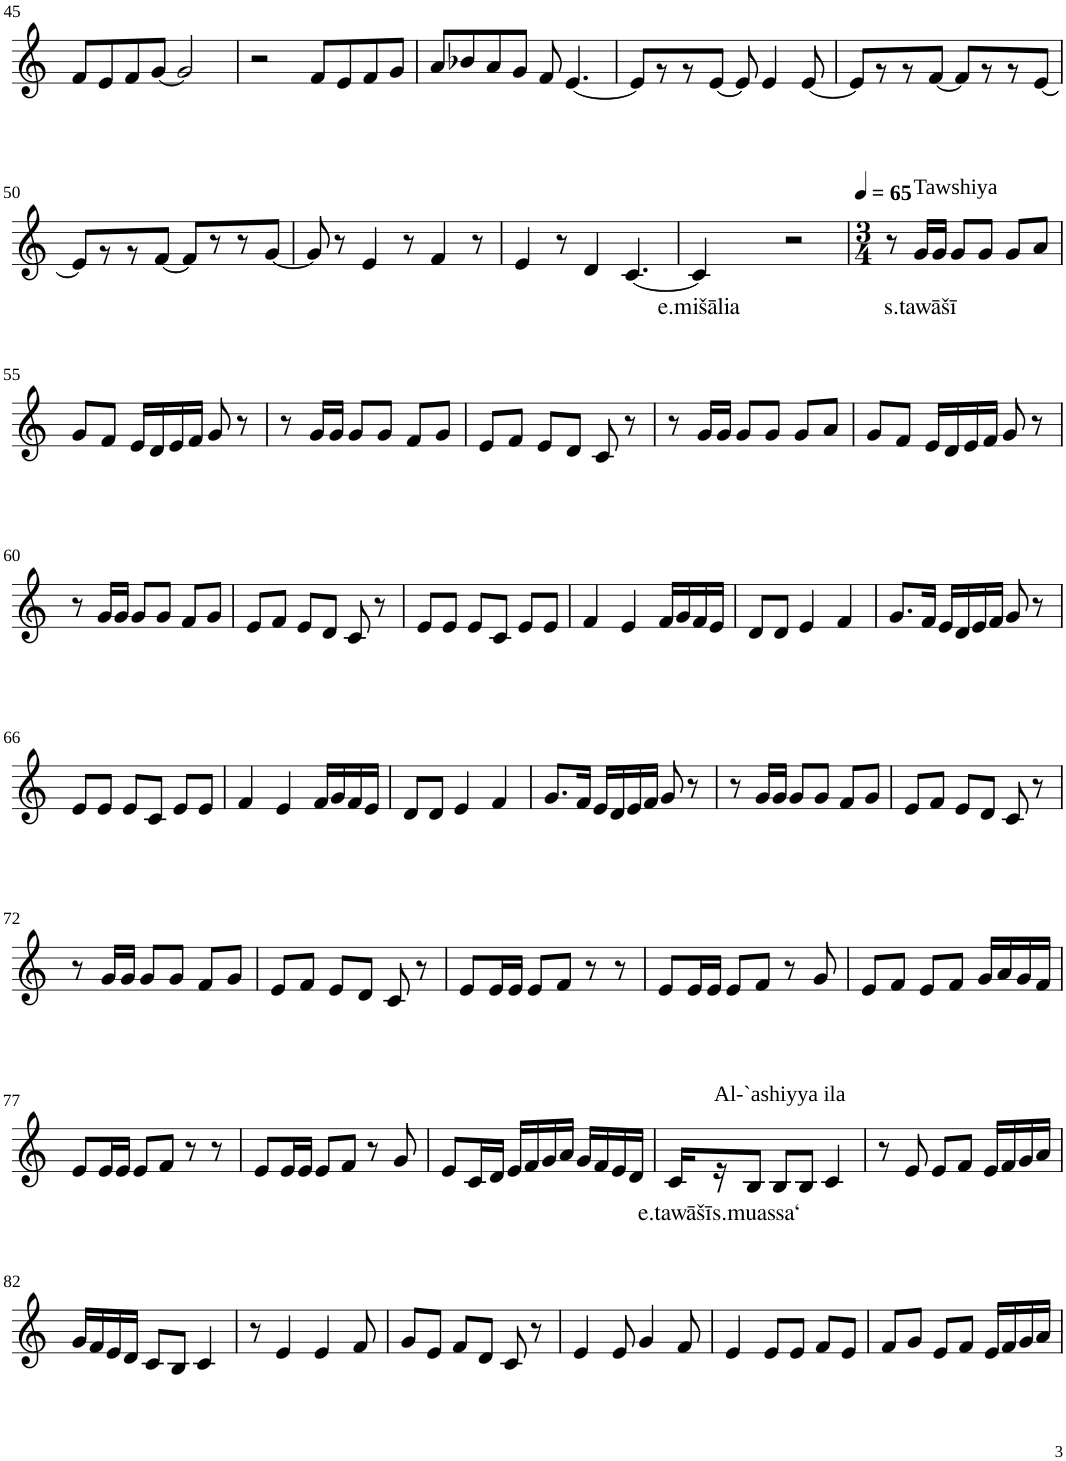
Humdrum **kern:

**kern	**text
*part1	*part1
*staff1	*staff1
*I"Violin	*
!!LO:PB:g=z
*clefG2	*
*k[]	*
*M4/4	*
=45	=45
8f/L	.
8e/	.
8f/	.
[8g/J	.
2g/]	.
=46	=46
2r	.
8f/L	.
8e/	.
8f/	.
8g/J	.
=47	=47
8a/L	.
8b-X/	.
8a/	.
8g/J	.
8f/	.
[4.e/	.
=48	=48
8e/L]	.
8r	.
8r	.
[8e/J	.
8e/]	.
4e/	.
[8e/	.
=49	=49
8e/L]	.
8r	.
8r	.
[8f/J	.
8f/L]	.
8r	.
8r	.
[8e/J	.
!!LO:LB:g=z
=50	=50
8e/L]	.
8r	.
8r	.
[8f/J	.
8f/L]	.
8r	.
8r	.
[8g/J	.
=51	=51
8g/]	.
8r	.
4e/	.
8r	.
4f/	.
8r	.
=52	=52
4e/	.
8r	.
4d/	.
[4.c/	.
=53	=53
!	!LO:LY:b
4c/]	e.mišālia
4.ryy	.
4.r	.
=54	=54
*M3/4	*
*MM65	*
8r	.
!LO:TX:a:t=Tawshiya	!
8r	.
!	!LO:LY:b
16g/LL	s.tawāšī
16g/JJ	.
8g/L	.
8g/J	.
8g/L	.
8a/J	.
!!LO:LB:g=z
=55	=55
8g/L	.
8f/J	.
16e/LL	.
16d/	.
16e/	.
16f/JJ	.
8g/	.
8r	.
=56	=56
8r	.
16g/LL	.
16g/JJ	.
8g/L	.
8g/J	.
8f/L	.
8g/J	.
=57	=57
8e/L	.
8f/J	.
8e/L	.
8d/J	.
8c/	.
8r	.
=58	=58
8r	.
16g/LL	.
16g/JJ	.
8g/L	.
8g/J	.
8g/L	.
8a/J	.
=59	=59
8g/L	.
8f/J	.
16e/LL	.
16d/	.
16e/	.
16f/JJ	.
8g/	.
8r	.
!!LO:LB:g=z
=60	=60
8r	.
16g/LL	.
16g/JJ	.
8g/L	.
8g/J	.
8f/L	.
8g/J	.
=61	=61
8e/L	.
8f/J	.
8e/L	.
8d/J	.
8c/	.
8r	.
=62	=62
8e/L	.
8e/J	.
8e/L	.
8c/J	.
8e/L	.
8e/J	.
=63	=63
4f/	.
4e/	.
16f/LL	.
16g/	.
16f/	.
16e/JJ	.
=64	=64
8d/L	.
8d/J	.
4e/	.
4f/	.
=65	=65
8.g/L	.
16f/Jk	.
16e/LL	.
16d/	.
16e/	.
16f/JJ	.
8g/	.
8r	.
!!LO:LB:g=z
=66	=66
8e/L	.
8e/J	.
8e/L	.
8c/J	.
8e/L	.
8e/J	.
=67	=67
4f/	.
4e/	.
16f/LL	.
16g/	.
16f/	.
16e/JJ	.
=68	=68
8d/L	.
8d/J	.
4e/	.
4f/	.
=69	=69
8.g/L	.
16f/Jk	.
16e/LL	.
16d/	.
16e/	.
16f/JJ	.
8g/	.
8r	.
=70	=70
8r	.
16g/LL	.
16g/JJ	.
8g/L	.
8g/J	.
8f/L	.
8g/J	.
=71	=71
8e/L	.
8f/J	.
8e/L	.
8d/J	.
8c/	.
8r	.
!!LO:LB:g=z
=72	=72
8r	.
16g/LL	.
16g/JJ	.
8g/L	.
8g/J	.
8f/L	.
8g/J	.
=73	=73
8e/L	.
8f/J	.
8e/L	.
8d/J	.
8c/	.
8r	.
=74	=74
8e/L	.
16e/L	.
16e/JJ	.
8e/L	.
8f/J	.
8r	.
8r	.
=75	=75
8e/L	.
16e/L	.
16e/JJ	.
8e/L	.
8f/J	.
8r	.
8g/	.
=76	=76
8e/L	.
8f/J	.
8e/L	.
8f/J	.
16g/LL	.
16a/	.
16g/	.
16f/JJ	.
!!LO:LB:g=z
=77	=77
8e/L	.
16e/L	.
16e/JJ	.
8e/L	.
8f/J	.
8r	.
8r	.
=78	=78
8e/L	.
16e/L	.
16e/JJ	.
8e/L	.
8f/J	.
8r	.
8g/	.
=79	=79
8e/L	.
16c/L	.
16d/JJ	.
16e/LL	.
16f/	.
16g/	.
16a/JJ	.
16g/LL	.
16f/	.
16e/	.
16d/JJ	.
=80	=80
!	!LO:LY:b
16c/LL	e.tawāšī
!LO:TX:a:t=Al-`ashiyya ila	!
16r	.
!	!LO:LY:b
8B/J	s.muassa‘
8B/L	.
8B/J	.
4c/	.
=81	=81
8r	.
8e/	.
8e/L	.
8f/J	.
16e/LL	.
16f/	.
16g/	.
16a/JJ	.
!!LO:LB:g=z
=82	=82
16g/LL	.
16f/	.
16e/	.
16d/JJ	.
8c/L	.
8B/J	.
4c/	.
=83	=83
8r	.
4e/	.
4e/	.
8f/	.
=84	=84
8g/L	.
8e/J	.
8f/L	.
8d/J	.
8c/	.
8r	.
=85	=85
4e/	.
8e/	.
4g/	.
8f/	.
=86	=86
4e/	.
8e/L	.
8e/J	.
8f/L	.
8e/J	.
=87	=87
8f/L	.
8g/J	.
8e/L	.
8f/J	.
16e/LL	.
16f/	.
16g/	.
16a/JJ	.
=	=
*-	*-
